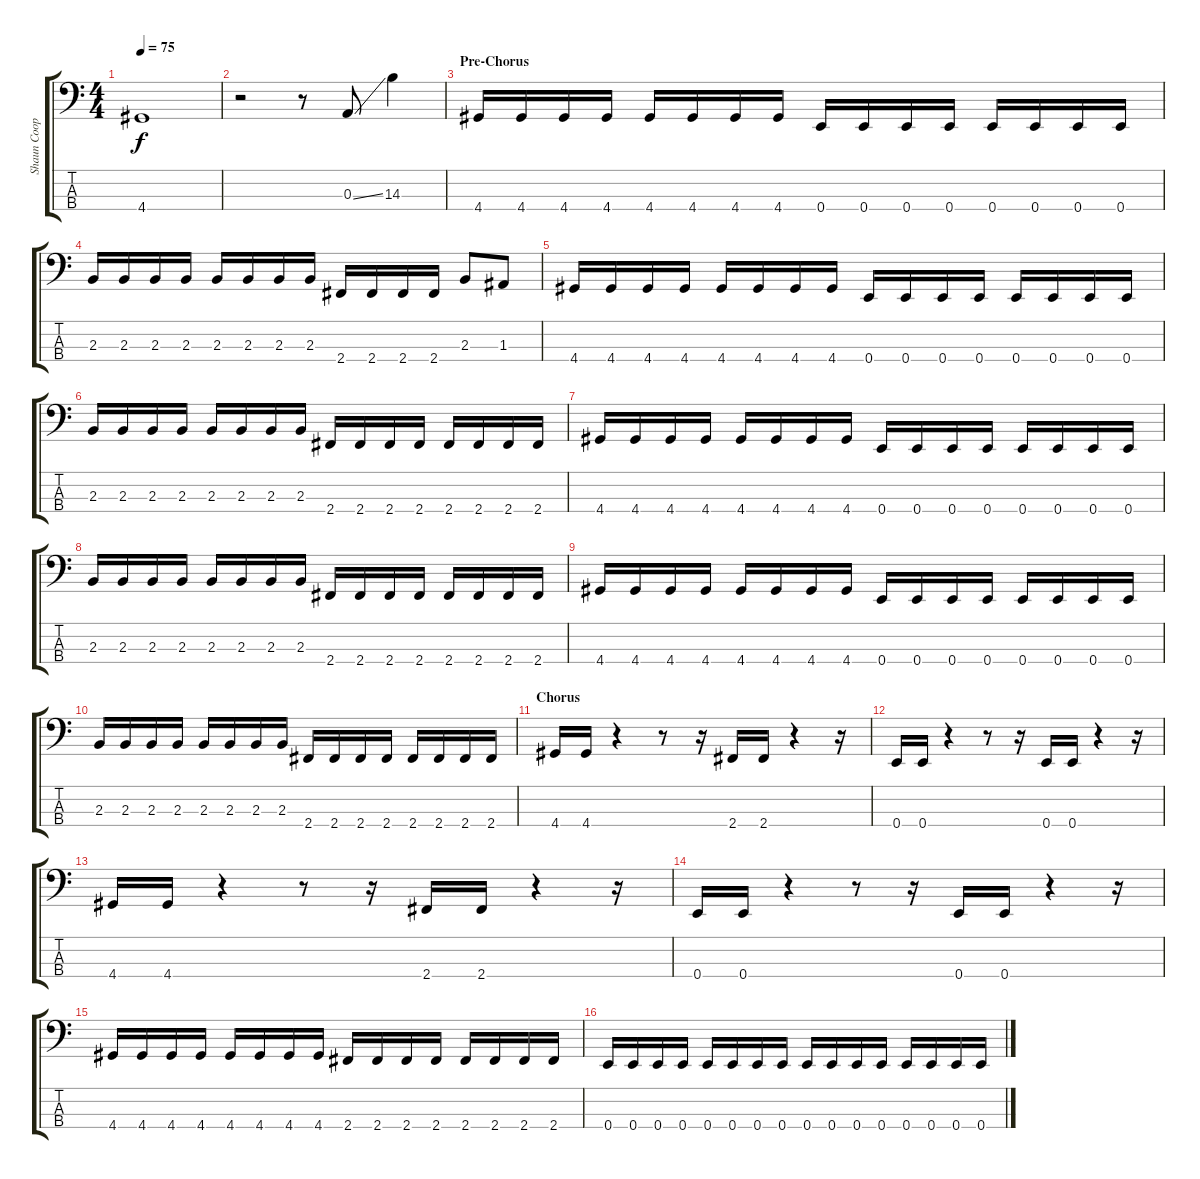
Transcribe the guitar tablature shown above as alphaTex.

\track ("Shaun Cooper (Bass)" "Shaun Coop") {instrument electricbassfinger}
\staff {score tabs}
\tuning (G2 D2 A1 E1) {hide}
\ts (4 4)
\tempo 75
\clef f4
\ks c
4.4.1{dy f} |
r.2 r.8 0.3{ss}.8 14.3.4 |
\section ("" "Pre-Chorus")
4.4.16 4.4.16 4.4.16 4.4.16 4.4.16 4.4.16 4.4.16 4.4.16 0.4.16 0.4.16 0.4.16 0.4.16 0.4.16 0.4.16 0.4.16 0.4.16 |
2.3.16 2.3.16 2.3.16 2.3.16 2.3.16 2.3.16 2.3.16 2.3.16 2.4.16 2.4.16 2.4.16 2.4.16 2.3.8 1.3.8 |
4.4.16 4.4.16 4.4.16 4.4.16 4.4.16 4.4.16 4.4.16 4.4.16 0.4.16 0.4.16 0.4.16 0.4.16 0.4.16 0.4.16 0.4.16 0.4.16 |
2.3.16 2.3.16 2.3.16 2.3.16 2.3.16 2.3.16 2.3.16 2.3.16 2.4.16 2.4.16 2.4.16 2.4.16 2.4.16 2.4.16 2.4.16 2.4.16 |
4.4.16 4.4.16 4.4.16 4.4.16 4.4.16 4.4.16 4.4.16 4.4.16 0.4.16 0.4.16 0.4.16 0.4.16 0.4.16 0.4.16 0.4.16 0.4.16 |
2.3.16 2.3.16 2.3.16 2.3.16 2.3.16 2.3.16 2.3.16 2.3.16 2.4.16 2.4.16 2.4.16 2.4.16 2.4.16 2.4.16 2.4.16 2.4.16 |
4.4.16 4.4.16 4.4.16 4.4.16 4.4.16 4.4.16 4.4.16 4.4.16 0.4.16 0.4.16 0.4.16 0.4.16 0.4.16 0.4.16 0.4.16 0.4.16 |
2.3.16 2.3.16 2.3.16 2.3.16 2.3.16 2.3.16 2.3.16 2.3.16 2.4.16 2.4.16 2.4.16 2.4.16 2.4.16 2.4.16 2.4.16 2.4.16 |
\section ("" "Chorus")
4.4.16 4.4.16 r.4 r.8 r.16 2.4.16 2.4.16 r.4 r.16 |
0.4.16 0.4.16 r.4 r.8 r.16 0.4.16 0.4.16 r.4 r.16 |
4.4.16 4.4.16 r.4 r.8 r.16 2.4.16 2.4.16 r.4 r.16 |
0.4.16 0.4.16 r.4 r.8 r.16 0.4.16 0.4.16 r.4 r.16 |
4.4.16 4.4.16 4.4.16 4.4.16 4.4.16 4.4.16 4.4.16 4.4.16 2.4.16 2.4.16 2.4.16 2.4.16 2.4.16 2.4.16 2.4.16 2.4.16 |
0.4.16 0.4.16 0.4.16 0.4.16 0.4.16 0.4.16 0.4.16 0.4.16 0.4.16 0.4.16 0.4.16 0.4.16 0.4.16 0.4.16 0.4.16 0.4.16
